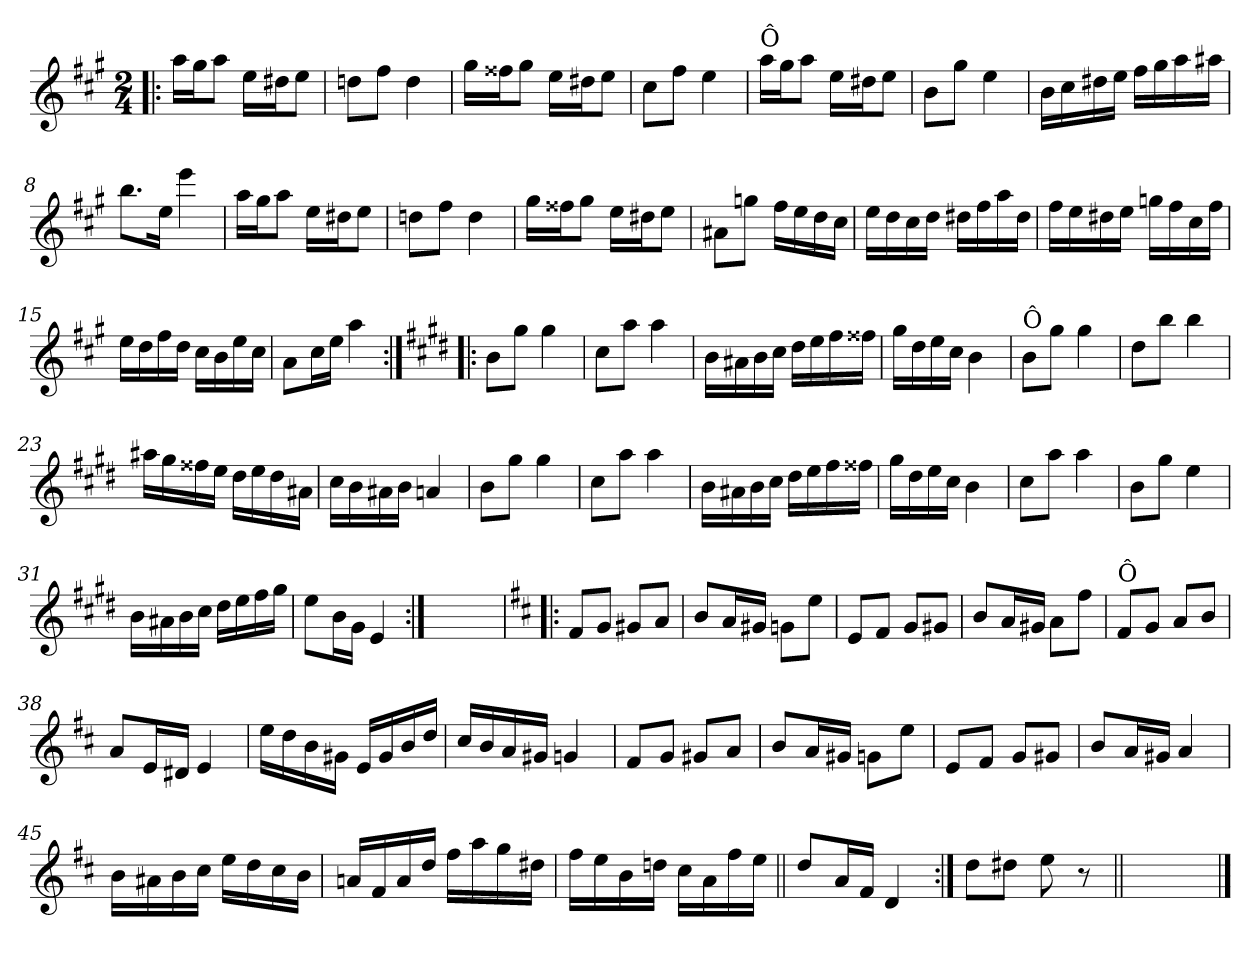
**kern
*part1
*staff1
*clefG2
*k[f#c#g#]
*A:
*M2/4
=1!|:
16aa\LL
16gg#\J
8aa\J
16ee\LL
16dd#X\J
8ee\J
=2
8ddn\L
8ff#\J
4dd\
=3
16gg#\LL
16ff##X\J
8gg#\J
16ee\LL
16dd#X\J
8ee\J
=4
8cc#\L
8ff#\J
4ee\
!!LO:LB:g=z
=5
!LO:TX:a:t=Ô
16aa\LL
16gg#\J
8aa\J
16ee\LL
16dd#X\J
8ee\J
=6
8b\L
8gg#\J
4ee\
=7
16b\LL
16cc#\
16dd#X\
16ee\JJ
16ff#\LL
16gg#\
16aa\
16aa#X\JJ
=8
8.bb\L
16ee\Jk
4eee\
!!LO:LB:g=z
=9
16aa\LL
16gg#\J
8aa\J
16ee\LL
16dd#X\J
8ee\J
=10
8ddn\L
8ff#\J
4dd\
=11
16gg#\LL
16ff##X\J
8gg#\J
16ee\LL
16dd#X\J
8ee\J
=12
8a#X\L
8ggn\J
16ff#\LL
16ee\
16dd\
16cc#\JJ
!!LO:LB:g=z
=13
16ee\LL
16dd\
16cc#\
16dd\JJ
16dd#X\LL
16ff#\
16aa\
16dd#\JJ
=14
16ff#\LL
16ee\
16dd#X\
16ee\JJ
16ggn\LL
16ff#\
16cc#\
16ff#\JJ
=15
16ee\LL
16dd\
16ff#\
16dd\JJ
16cc#\LL
16b\
16ee\
16cc#\JJ
=16
8a\L
16cc#\L
16ee\JJ
4aa\
!!LO:LB:g=z
=17:|!|:
*k[f#c#g#d#]
*E:
8b\L
8gg#\J
4gg#\
=18
8cc#\L
8aa\J
4aa\
=19
16b\LL
16a#X\
16b\
16cc#\JJ
16dd#\LL
16ee\
16ff#\
16ff##X\JJ
=20
16gg#\LL
16dd#\
16ee\
16cc#\JJ
4b\
!!LO:LB:g=z
=21
!LO:TX:a:t=Ô
8b\L
8gg#\J
4gg#\
=22
8dd#\L
8bb\J
4bb\
=23
16aa#X\LL
16gg#\
16ff##X\
16ee\JJ
16dd#\LL
16ee\
16dd#\
16a#X\JJ
=24
16cc#\LL
16b\
16a#X\
16b\JJ
4an/
!!LO:LB:g=z
=25
8b\L
8gg#\J
4gg#\
=26
8cc#\L
8aa\J
4aa\
=27
16b\LL
16a#X\
16b\
16cc#\JJ
16dd#\LL
16ee\
16ff#\
16ff##X\JJ
=28
16gg#\LL
16dd#\
16ee\
16cc#\JJ
4b\
=29
8cc#\L
8aa\J
4aa\
!!LO:LB:g=z
=30
8b\L
8gg#\J
4ee\
=31
16b\LL
16a#X\
16b\
16cc#\JJ
16dd#\LL
16ee\
16ff#\
16gg#\JJ
=32
8ee\L
16b\L
16g#\JJ
4e/
=32X1:|!
*stria0
2ryy
!!LO:LB:g=z
=33!|:
*stria5
*k[f#c#]
*D:
8f#/L
8g/J
8g#X/L
8a/J
=34
8b/L
16a/L
16g#X/JJ
8gn\L
8ee\J
=35
8e/L
8f#/J
8g/L
8g#X/J
=36
8b/L
16a/L
16g#X/JJ
8a\L
8ff#\J
=37
!LO:TX:a:t=Ô
8f#/L
8g/J
8a/L
8b/J
!!LO:PB:g=z
=38
8a/L
16e/L
16d#X/JJ
4e/
=39
16ee\LL
16dd\
16b\
16g#X\JJ
16e/LL
16g#/
16b/
16dd/JJ
=40
16cc#/LL
16b/
16a/
16g#X/JJ
4gn/
=41
8f#/L
8g/J
8g#X/L
8a/J
!!LO:LB:g=z
=42
8b/L
16a/L
16g#X/JJ
8gn\L
8ee\J
=43
8e/L
8f#/J
8g/L
8g#X/J
=44
8b/L
16a/L
16g#X/JJ
4a/
=45
16b\LL
16a#X\
16b\
16cc#\JJ
16ee\LL
16dd\
16cc#\
16b\JJ
!!LO:LB:g=z
=46
16an/LL
16f#/
16a/
16dd/JJ
16ff#\LL
16aa\
16gg\
16dd#X\JJ
=47
16ff#\LL
16ee\
16b\
16ddn\JJ
16cc#\LL
16a\
16ff#\
16ee\JJ
=48||
8dd/L
16a/L
16f#/JJ
4d/
=49:|!
8dd\L
8dd#X\J
8ee\
8r
=50||
*stria0
2ryy
==
*-
